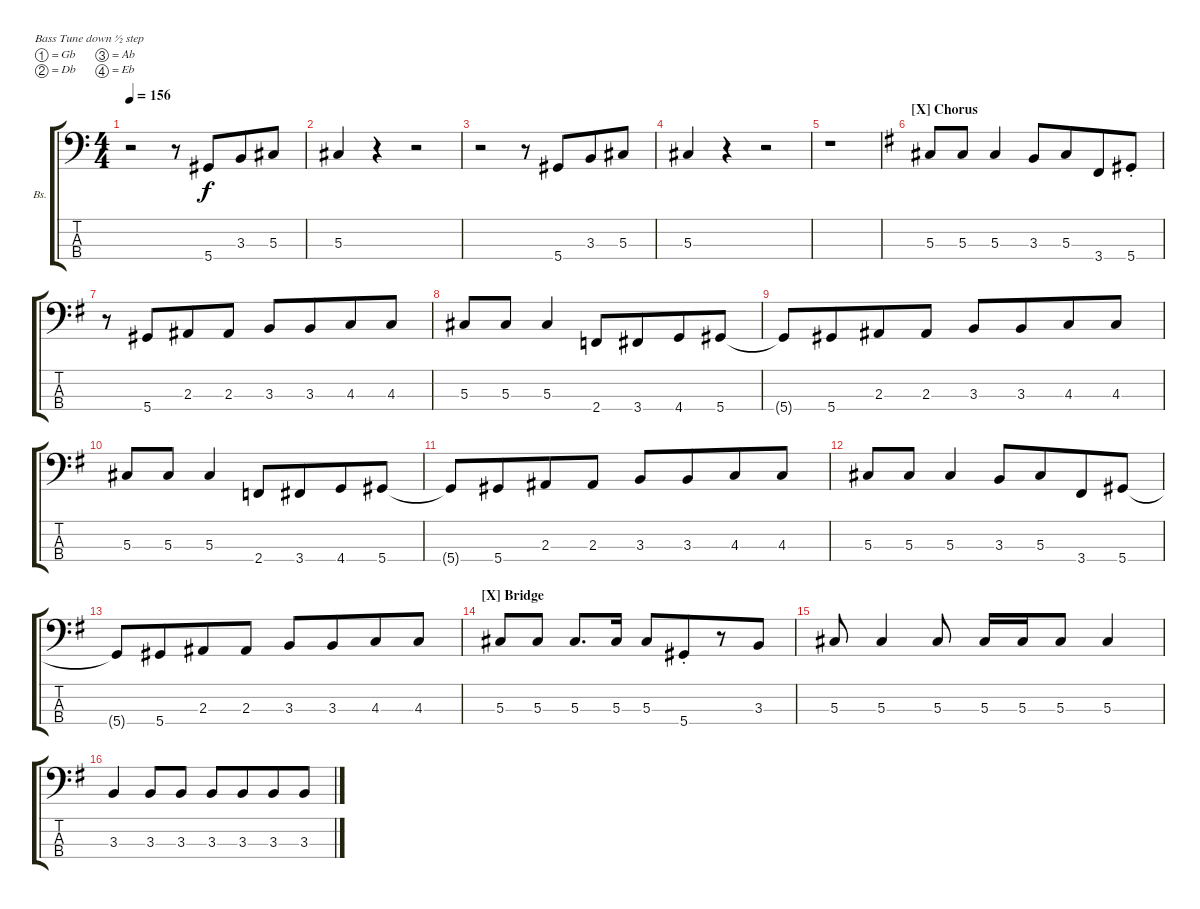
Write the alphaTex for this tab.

\defaultSystemsLayout 4
\bracketExtendMode groupsimilarinstruments
\firstSystemTrackNameOrientation horizontal
\otherSystemsTrackNameOrientation horizontal
\track ("Bass" "Bs.") {instrument electricbassfinger}
\staff {score tabs}
\tuning (Gb2 Db2 Ab1 Eb1)
\ts (4 4)
\tempo 156
\clef f4
\ks c
r.2{dy f} r.8 5.4.8{beam merge} 3.3.8 5.3.8 |
5.3.4 r.4 r.2 |
r.2 r.8 5.4.8{beam merge} 3.3.8 5.3.8 |
5.3.4 r.4 r.2 |
r.1 |
\section ("X" "Chorus")
\ks g
5.3.8 5.3.8 5.3.4 3.3.8 5.3.8{beam merge} 3.4.8 5.4{st}.8 |
r.8 5.4.8{beam merge} 2.3.8 2.3.8 3.3.8 3.3.8{beam merge} 4.3.8 4.3.8 |
5.3.8 5.3.8 5.3.4 2.4.8 3.4.8{beam merge} 4.4.8 5.4.8 |
5.4{t}.8 5.4.8{beam merge} 2.3.8 2.3.8 3.3.8 3.3.8{beam merge} 4.3.8 4.3.8 |
5.3.8 5.3.8 5.3.4 2.4.8 3.4.8{beam merge} 4.4.8 5.4.8 |
5.4{t}.8 5.4.8{beam merge} 2.3.8 2.3.8 3.3.8 3.3.8{beam merge} 4.3.8 4.3.8 |
5.3.8 5.3.8 5.3.4 3.3.8 5.3.8{beam merge} 3.4.8 5.4.8 |
5.4{t}.8 5.4.8{beam merge} 2.3.8 2.3.8 3.3.8 3.3.8{beam merge} 4.3.8 4.3.8 |
\section ("X" "Bridge")
5.3.8 5.3.8 5.3.8{d} 5.3.16 5.3.8 5.4{st}.8{beam merge} r.8{beam merge} 3.3.8 |
5.3.8 5.3.4 5.3.8 5.3.16 5.3.16 5.3.8 5.3.4 |
3.3.4 3.3.8 3.3.8 3.3.8 3.3.8{beam merge} 3.3.8 3.3.8
